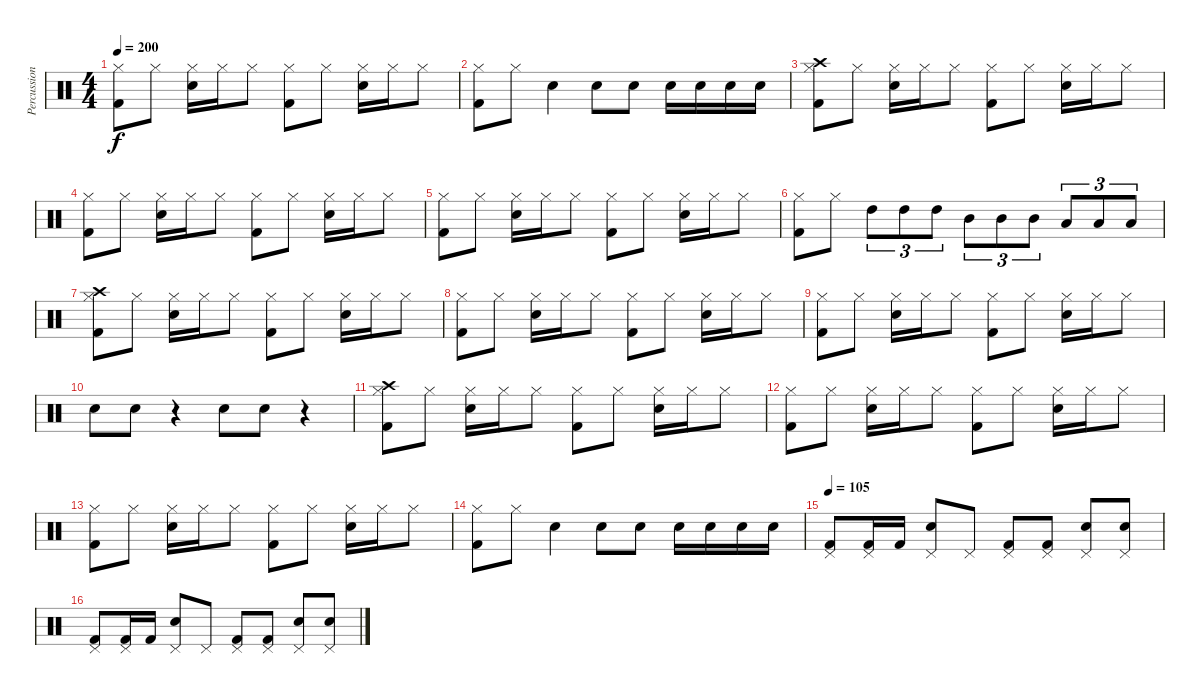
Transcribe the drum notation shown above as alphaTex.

\track ("Percussions" "Percussion") {instrument percussion}
\staff {score}
\articulation defaults
\ts (4 4)
\tempo 200
\clef neutral
\ks c
("Kick (hit) 2" "Hi-Hat (closed)").8{dy f} "Hi-Hat (closed)".8 ("Snare (hit) 2" "Hi-Hat (closed)").16 "Hi-Hat (closed)".16 "Hi-Hat (closed)".8 ("Kick (hit) 2" "Hi-Hat (closed)").8 "Hi-Hat (closed)".8 ("Snare (hit) 2" "Hi-Hat (closed)").16 "Hi-Hat (closed)".16 "Hi-Hat (closed)".8 |
("Kick (hit) 2" "Hi-Hat (closed)").8 "Hi-Hat (closed)".8 "Snare (hit) 2".4 "Snare (hit) 2".8 "Snare (hit) 2".8 "Snare (hit) 2".16 "Snare (hit) 2".16 "Snare (hit) 2".16 "Snare (hit) 2".16 |
("Kick (hit) 2" "Hi-Hat (closed)" "Crash high (hit)").8 "Hi-Hat (closed)".8 ("Snare (hit) 2" "Hi-Hat (closed)").16 "Hi-Hat (closed)".16 "Hi-Hat (closed)".8 ("Kick (hit) 2" "Hi-Hat (closed)").8 "Hi-Hat (closed)".8 ("Snare (hit) 2" "Hi-Hat (closed)").16 "Hi-Hat (closed)".16 "Hi-Hat (closed)".8 |
("Kick (hit) 2" "Hi-Hat (closed)").8 "Hi-Hat (closed)".8 ("Snare (hit) 2" "Hi-Hat (closed)").16 "Hi-Hat (closed)".16 "Hi-Hat (closed)".8 ("Kick (hit) 2" "Hi-Hat (closed)").8 "Hi-Hat (closed)".8 ("Snare (hit) 2" "Hi-Hat (closed)").16 "Hi-Hat (closed)".16 "Hi-Hat (closed)".8 |
("Kick (hit) 2" "Hi-Hat (closed)").8 "Hi-Hat (closed)".8 ("Snare (hit) 2" "Hi-Hat (closed)").16 "Hi-Hat (closed)".16 "Hi-Hat (closed)".8 ("Kick (hit) 2" "Hi-Hat (closed)").8 "Hi-Hat (closed)".8 ("Snare (hit) 2" "Hi-Hat (closed)").16 "Hi-Hat (closed)".16 "Hi-Hat (closed)".8 |
("Kick (hit) 2" "Hi-Hat (closed)").8 "Hi-Hat (closed)".8 "High Tom (hit)".8{tu (3 2)} "High Tom (hit)".8{tu (3 2)} "High Tom (hit)".8{tu (3 2)} "Mid Tom (hit)".8{tu (3 2)} "Mid Tom (hit)".8{tu (3 2)} "Mid Tom (hit)".8{tu (3 2)} "Low Tom (hit)".8{tu (3 2)} "Low Tom (hit)".8{tu (3 2)} "Low Tom (hit)".8{tu (3 2)} |
("Kick (hit) 2" "Hi-Hat (closed)" "Crash high (hit)").8 "Hi-Hat (closed)".8 ("Snare (hit) 2" "Hi-Hat (closed)").16 "Hi-Hat (closed)".16 "Hi-Hat (closed)".8 ("Kick (hit) 2" "Hi-Hat (closed)").8 "Hi-Hat (closed)".8 ("Snare (hit) 2" "Hi-Hat (closed)").16 "Hi-Hat (closed)".16 "Hi-Hat (closed)".8 |
("Kick (hit) 2" "Hi-Hat (closed)").8 "Hi-Hat (closed)".8 ("Snare (hit) 2" "Hi-Hat (closed)").16 "Hi-Hat (closed)".16 "Hi-Hat (closed)".8 ("Kick (hit) 2" "Hi-Hat (closed)").8 "Hi-Hat (closed)".8 ("Snare (hit) 2" "Hi-Hat (closed)").16 "Hi-Hat (closed)".16 "Hi-Hat (closed)".8 |
("Kick (hit) 2" "Hi-Hat (closed)").8 "Hi-Hat (closed)".8 ("Snare (hit) 2" "Hi-Hat (closed)").16 "Hi-Hat (closed)".16 "Hi-Hat (closed)".8 ("Kick (hit) 2" "Hi-Hat (closed)").8 "Hi-Hat (closed)".8 ("Snare (hit) 2" "Hi-Hat (closed)").16 "Hi-Hat (closed)".16 "Hi-Hat (closed)".8 |
"Snare (hit) 2".8 "Snare (hit) 2".8 r.4 "Snare (hit) 2".8 "Snare (hit) 2".8 r.4 |
("Kick (hit) 2" "Hi-Hat (closed)" "Crash high (hit)").8 "Hi-Hat (closed)".8 ("Snare (hit) 2" "Hi-Hat (closed)").16 "Hi-Hat (closed)".16 "Hi-Hat (closed)".8 ("Kick (hit) 2" "Hi-Hat (closed)").8 "Hi-Hat (closed)".8 ("Snare (hit) 2" "Hi-Hat (closed)").16 "Hi-Hat (closed)".16 "Hi-Hat (closed)".8 |
("Kick (hit) 2" "Hi-Hat (closed)").8 "Hi-Hat (closed)".8 ("Snare (hit) 2" "Hi-Hat (closed)").16 "Hi-Hat (closed)".16 "Hi-Hat (closed)".8 ("Kick (hit) 2" "Hi-Hat (closed)").8 "Hi-Hat (closed)".8 ("Snare (hit) 2" "Hi-Hat (closed)").16 "Hi-Hat (closed)".16 "Hi-Hat (closed)".8 |
("Kick (hit) 2" "Hi-Hat (closed)").8 "Hi-Hat (closed)".8 ("Snare (hit) 2" "Hi-Hat (closed)").16 "Hi-Hat (closed)".16 "Hi-Hat (closed)".8 ("Kick (hit) 2" "Hi-Hat (closed)").8 "Hi-Hat (closed)".8 ("Snare (hit) 2" "Hi-Hat (closed)").16 "Hi-Hat (closed)".16 "Hi-Hat (closed)".8 |
("Kick (hit) 2" "Hi-Hat (closed)").8 "Hi-Hat (closed)".8 "Snare (hit) 2".4 "Snare (hit) 2".8 "Snare (hit) 2".8 "Snare (hit) 2".16 "Snare (hit) 2".16 "Snare (hit) 2".16 "Snare (hit) 2".16 |
\tempo 105
("Kick (hit) 2" "Pedal Hi-Hat (hit)").8 ("Kick (hit) 2" "Pedal Hi-Hat (hit)").16 "Kick (hit) 2".16 ("Snare (hit) 2" "Pedal Hi-Hat (hit)").8 "Pedal Hi-Hat (hit)".8 ("Kick (hit) 2" "Pedal Hi-Hat (hit)").8 ("Kick (hit) 2" "Pedal Hi-Hat (hit)").8 ("Snare (hit) 2" "Pedal Hi-Hat (hit)").8 ("Snare (hit) 2" "Pedal Hi-Hat (hit)").8 |
("Kick (hit) 2" "Pedal Hi-Hat (hit)").8 ("Kick (hit) 2" "Pedal Hi-Hat (hit)").16 "Kick (hit) 2".16 ("Snare (hit) 2" "Pedal Hi-Hat (hit)").8 "Pedal Hi-Hat (hit)".8 ("Kick (hit) 2" "Pedal Hi-Hat (hit)").8 ("Kick (hit) 2" "Pedal Hi-Hat (hit)").8 ("Snare (hit) 2" "Pedal Hi-Hat (hit)").8 ("Snare (hit) 2" "Pedal Hi-Hat (hit)").8
